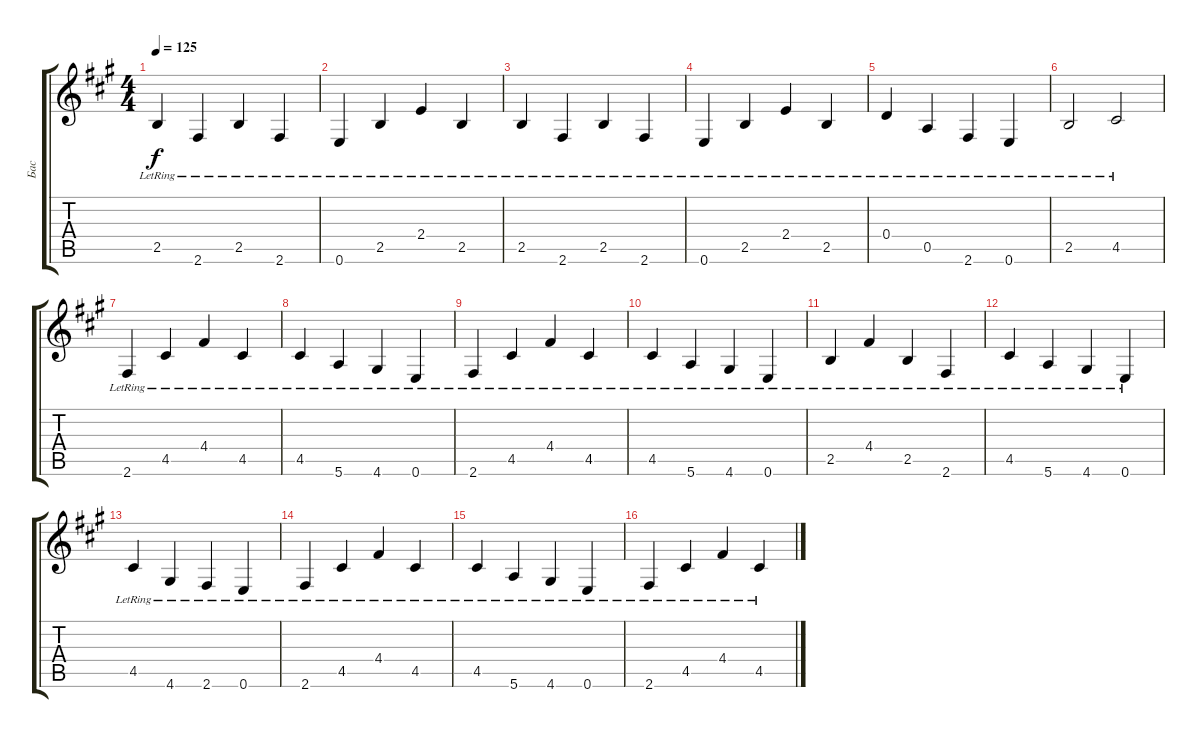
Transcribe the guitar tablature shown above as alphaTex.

\track ("Бас" "Бас") {instrument electricbassfinger}
\staff {score tabs}
\tuning (E4 B3 G3 D3 A2 E2) {hide}
\ts (4 4)
\tempo 125
\clef g2
\ks f#minor
2.5{lr}.4{dy f} 2.6{lr}.4 2.5{lr}.4 2.6{lr}.4 |
0.6{lr}.4 2.5{lr}.4 2.4{lr}.4 2.5{lr}.4 |
2.5{lr}.4 2.6{lr}.4 2.5{lr}.4 2.6{lr}.4 |
0.6{lr}.4 2.5{lr}.4 2.4{lr}.4 2.5{lr}.4 |
0.4{lr}.4 0.5{lr}.4 2.6{lr}.4 0.6{lr}.4 |
2.5{lr}.2 4.5{lr}.2 |
2.6{lr}.4 4.5{lr}.4 4.4{lr}.4 4.5{lr}.4 |
4.5{lr}.4 5.6{lr}.4 4.6{lr}.4 0.6{lr}.4 |
2.6{lr}.4 4.5{lr}.4 4.4{lr}.4 4.5{lr}.4 |
4.5{lr}.4 5.6{lr}.4 4.6{lr}.4 0.6{lr}.4 |
2.5{lr}.4 4.4{lr}.4 2.5{lr}.4 2.6{lr}.4 |
4.5{lr}.4 5.6{lr}.4 4.6{lr}.4 0.6{lr}.4 |
4.5{lr}.4 4.6{lr}.4 2.6{lr}.4 0.6{lr}.4 |
2.6{lr}.4 4.5{lr}.4 4.4{lr}.4 4.5{lr}.4 |
4.5{lr}.4 5.6{lr}.4 4.6{lr}.4 0.6{lr}.4 |
2.6{lr}.4 4.5{lr}.4 4.4{lr}.4 4.5{lr}.4
